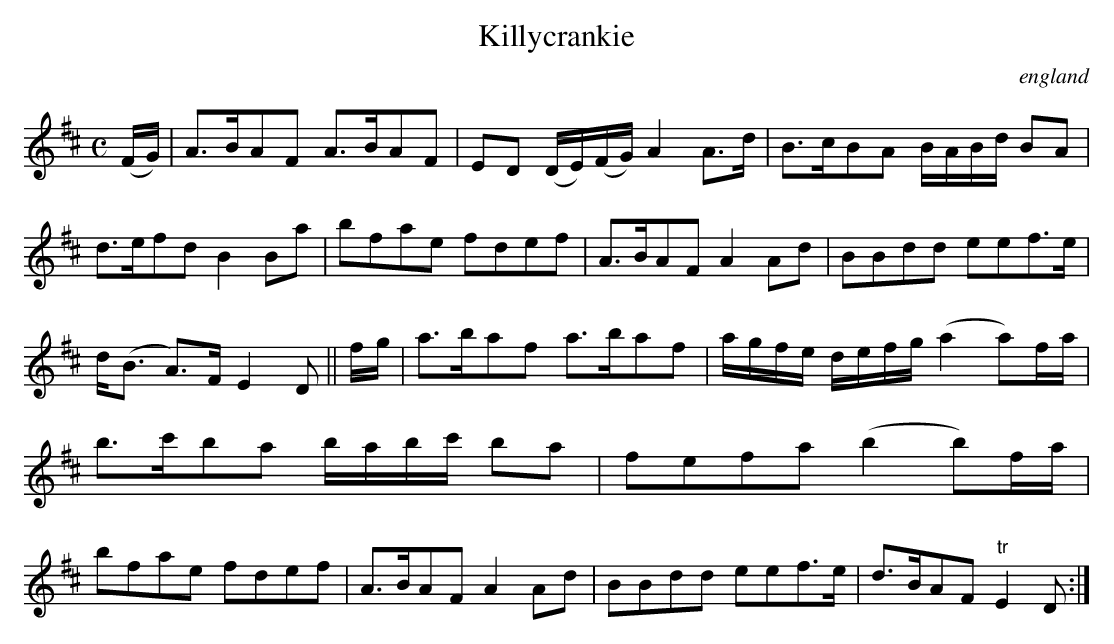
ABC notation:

X:1
T:Killycrankie
O:england
M:C
K:D
(F/G/)|\
A>BAF A>BAF| ED (D/E/)(F/G/) A2 A>d|\
B>cBA B/A/B/d/ BA| d>efd B2Ba|\
bfae fdef| A>BAF A2Ad|\
BBdd eef>e| d/(B3/2 A3/2)F/ E2D||\
f/g/|\
a>baf a>baf| a/g/f/e/ d/e/f/g/ (a2 a)f/a/|\
b>c'ba b/a/b/c'/ ba|fefa (b2 b)f/a/|\
bfae fdef| A>BAF A2Ad| BBdd eef>e| d>BAF "tr"E2 D:|
